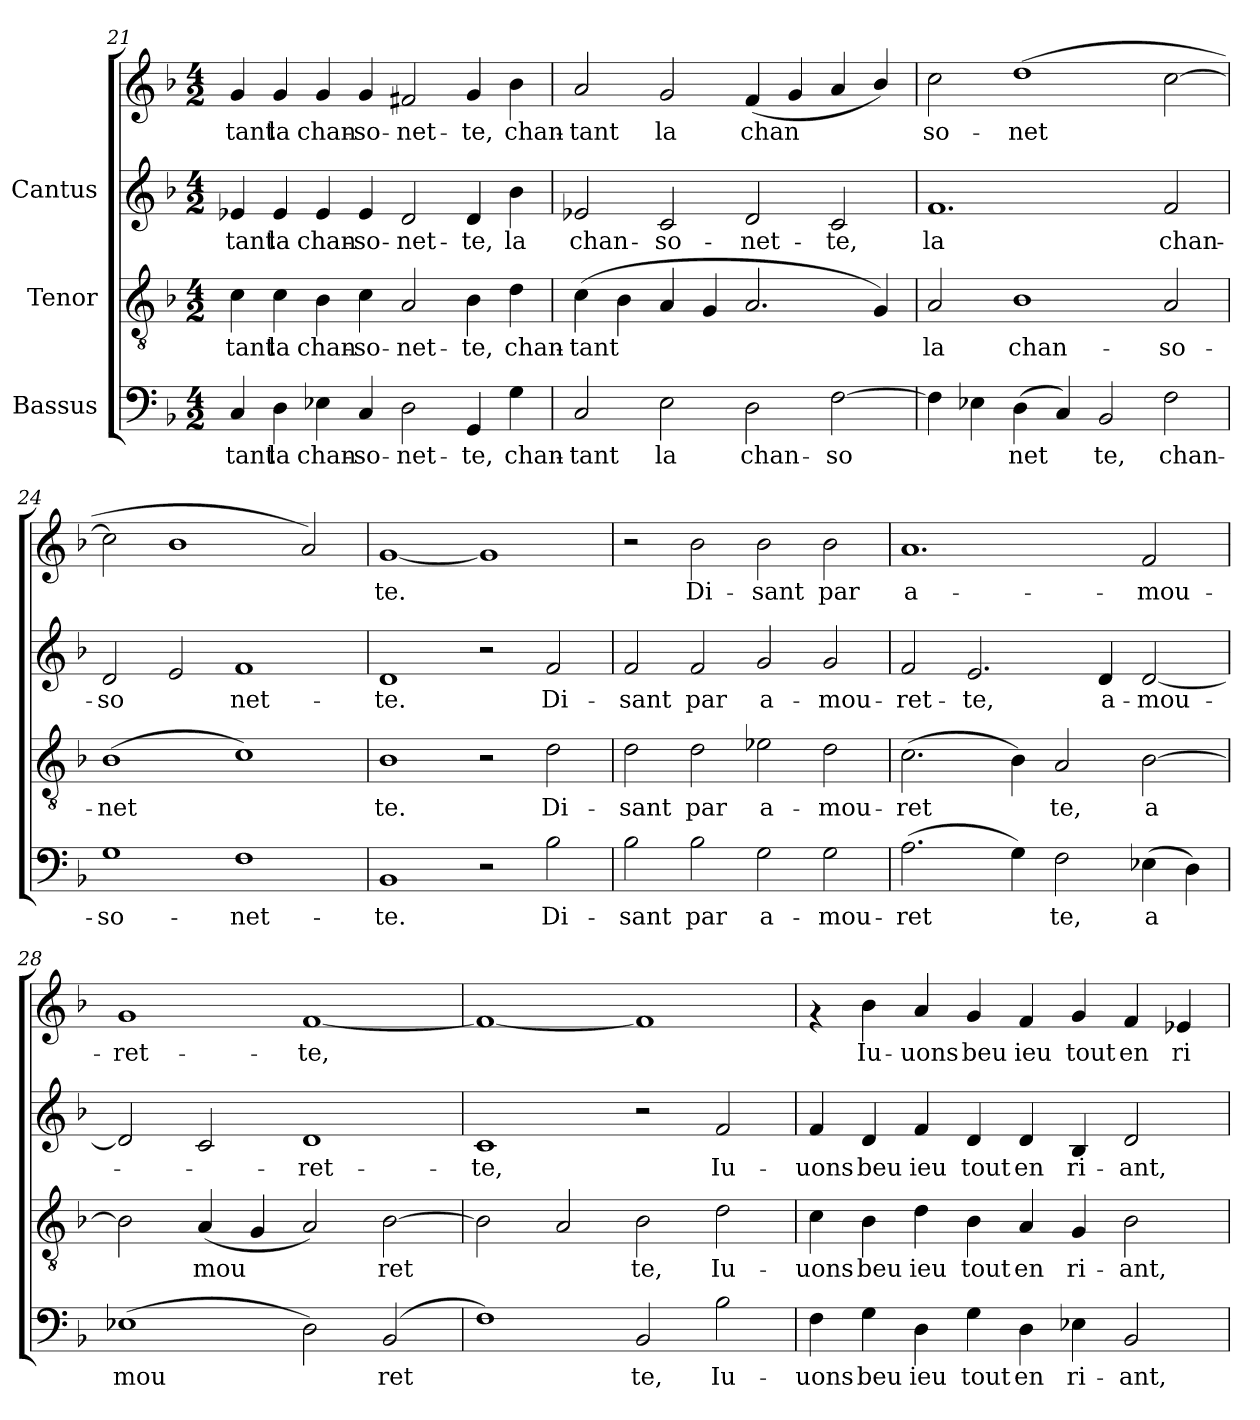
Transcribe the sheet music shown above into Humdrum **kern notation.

**kern	**text	**kern	**text	**kern	**text	**kern	**text
*part3	*part3	*part2	*part2	*part1	*part1	*part1	*part1
*staff4	*staff4	*staff3	*staff3	*staff2	*staff2	*staff1	*staff1
*I"Bassus	*	*I"Tenor	*	*I"Cantus	*	*	*
*clefF4	*	*clefGv2	*	*clefG2	*	*clefG2	*
*k[b-]	*	*k[b-]	*	*k[b-]	*	*k[b-]	*
*F:	*	*F:	*	*F:	*	*F:	*
*M4/2	*	*M4/2	*	*M4/2	*	*M4/2	*
=21	=21	=21	=21	=21	=21	=21	=21
!	!LO:LY:b:cj	!	!LO:LY:b:cj	!	!LO:LY:b:cj	!	!LO:LY:b:cj
4C/	-tant	4c\	-tant	4e-X/	-tant	4g/	-tant
!	!LO:LY:b:cj	!	!LO:LY:b:cj	!	!LO:LY:b:cj	!	!LO:LY:b:cj
4D\	la	4c\	la	4e-/	la	4g/	la
!	!LO:LY:b:cj	!	!LO:LY:b:cj	!	!LO:LY:b:cj	!	!LO:LY:b:cj
4E-X\	chan-	4B-\	chan-	4e-/	chan-	4g/	chan-
!	!LO:LY:b:cj	!	!LO:LY:b:cj	!	!LO:LY:b:cj	!	!LO:LY:b:cj
4C/	-so-	4c\	-so-	4e-/	-so-	4g/	-so-
!	!LO:LY:b:cj	!	!LO:LY:b:cj	!	!LO:LY:b:cj	!	!LO:LY:b:cj
2D\	-net-	2A/	-net-	2d/	-net-	2f#X/	-net-
!	!LO:LY:b:cj	!	!LO:LY:b:cj	!	!LO:LY:b:cj	!	!LO:LY:b:cj
4GG/	-te,	4B-\	-te,	4d/	-te,	4g/	-te,
!	!LO:LY:b:cj	!	!LO:LY:b:cj	!	!LO:LY:b:cj	!	!LO:LY:b:cj
4G\	chan-	4d\	chan-	4b-\	la	4b-\	chan-
!!LO:LB:g=z
=22	=22	=22	=22	=22	=22	=22	=22
!	!LO:LY:b:cj	!	!LO:LY:b:cj	!	!LO:LY:b:cj	!	!LO:LY:b:cj
2C/	-tant	(>4c\	-tant	2e-X/	-chan-	2a/	tant
!	!	!	!LO:LY:b:cj	!	!	!	!
.	.	4B-\	.	.	.	.	.
!	!LO:LY:b:cj	!	!LO:LY:b:cj	!	!LO:LY:b:cj	!	!LO:LY:b:cj
2E\	la	4A/	.	2c/	-so-	2g/	la
!	!	!	!LO:LY:b:cj	!	!	!	!
.	.	4G/	.	.	.	.	.
!	!LO:LY:b:cj	!	!LO:LY:b:cj	!	!LO:LY:b:cj	!	!LO:LY:b:cj
2D\	chan-	2.A/	.	2d/	-net-	(<4f/	chan-
!	!	!	!	!	!	!	!LO:LY:b:cj
.	.	.	.	.	.	4g/	--
!	!LO:LY:b:cj	!	!	!	!LO:LY:b:cj	!	!LO:LY:b:cj
[>2F\	-so-	.	.	2c/	-te,	4a/	--
!	!	!	!LO:LY:b:cj	!	!	!	!LO:LY:b:cj
.	.	4G/)	.	.	.	4b-/)	--
=23	=23	=23	=23	=23	=23	=23	=23
!	!LO:LY:b:cj	!	!LO:LY:b:cj	!	!LO:LY:b:cj	!	!LO:LY:b:cj
4F\]	-	2A/	la	1.f	-la	2cc\	so-
!	!LO:LY:b:cj	!	!	!	!	!	!
4E-X\	.	.	.	.	.	.	.
!	!LO:LY:b:cj	!	!LO:LY:b:cj	!	!	!	!LO:LY:b:cj
(>4D\	net-	1B-	chan-	.	.	(>1dd	-net-
!	!LO:LY:b:cj	!	!	!	!	!	!
4C/)	-	.	.	.	.	.	.
!	!LO:LY:b:cj	!	!	!	!	!	!
2BB-/	te,	.	.	.	.	.	.
!	!LO:LY:b:cj	!	!LO:LY:b:cj	!	!LO:LY:b:cj	!	!LO:LY:b:cj
2F\	chan-	2A/	-so-	2f/	chan-	[>2cc\	--
=24	=24	=24	=24	=24	=24	=24	=24
!	!LO:LY:b:cj	!	!LO:LY:b:cj	!	!LO:LY:b:cj	!	!
1G	-so-	(>1B-	-net-	2d/	-so-	2cc\]	.
!	!	!	!	!	!LO:LY:b:cj	!	!
.	.	.	.	2e/	-	1b-	.
!	!LO:LY:b:cj	!	!LO:LY:b:cj	!	!LO:LY:b:cj	!	!
1F	-net-	1c)	--	1f	net-	.	.
.	.	.	.	.	.	2a/)	.
=25	=25	=25	=25	=25	=25	=25	=25
!	!LO:LY:b:cj	!	!LO:LY:b:cj	!	!LO:LY:b:cj	!	!LO:LY:b:cj
1BB-	-te.	1B-	-te.	1d	te.	[<1g	-te.
!	!	!	!	!	!	!	!LO:LY:b:cj
2r	.	2r	.	2r	.	1g]	.
!	!LO:LY:b:cj	!	!LO:LY:b:cj	!	!LO:LY:b:cj	!	!
2B-\	Di-	2d\	Di-	2f/	Di-	.	.
!!LO:LB:g=z
=26	=26	=26	=26	=26	=26	=26	=26
!	!LO:LY:b:cj	!	!LO:LY:b:cj	!	!LO:LY:b:cj	!	!
2B-\	-sant	2d\	-sant	2f/	sant	2r	.
!	!LO:LY:b:cj	!	!LO:LY:b:cj	!	!LO:LY:b:cj	!	!LO:LY:b:cj
2B-\	par	2d\	par	2f/	par	2b-\	-Di-
!	!LO:LY:b:cj	!	!LO:LY:b:cj	!	!LO:LY:b:cj	!	!LO:LY:b:cj
2G\	a-	2e-X\	a-	2g/	a-	2b-\	-sant
!	!LO:LY:b:cj	!	!LO:LY:b:cj	!	!LO:LY:b:cj	!	!LO:LY:b:cj
2G\	-mou-	2d\	-mou-	2g/	-mou-	2b-\	par
=27	=27	=27	=27	=27	=27	=27	=27
!	!LO:LY:b:cj	!	!LO:LY:b:cj	!	!LO:LY:b:cj	!	!LO:LY:b:cj
(>2.A\	-ret-	(>2.c\	-ret-	2f/	-ret-	1.a	-a-
!	!	!	!	!	!LO:LY:b:cj	!	!
.	.	.	.	2.e/	-te,	.	.
!	!LO:LY:b:cj	!	!LO:LY:b:cj	!	!	!	!
4G\)	-	4B-\)	-	.	.	.	.
!	!LO:LY:b:cj	!	!LO:LY:b:cj	!	!	!	!
2F\	te,	2A/	te,	.	.	.	.
!	!	!	!	!	!LO:LY:b:cj	!	!
.	.	.	.	4d/	a-	.	.
!	!LO:LY:b:cj	!	!LO:LY:b:cj	!	!LO:LY:b:cj	!	!LO:LY:b:cj
(>4E-X\	a-	[>2B-\	a-	[<2d/	-mou-	2f/	-mou-
!	!LO:LY:b:cj	!	!	!	!	!	!
4D\)	--	.	.	.	.	.	.
=28	=28	=28	=28	=28	=28	=28	=28
!	!LO:LY:b:cj	!	!LO:LY:b:cj	!	!LO:LY:b:cj	!	!LO:LY:b:cj
(>1E-X	-mou-	2B-\]	-	2d/]	.	1g	-ret-
!	!	!	!LO:LY:b:cj	!	!LO:LY:b:cj	!	!
.	.	(<4A/	mou-	2c/	.	.	.
!	!	!	!LO:LY:b:cj	!	!	!	!
.	.	4G/	-	.	.	.	.
!	!LO:LY:b:cj	!	!LO:LY:b:cj	!	!LO:LY:b:cj	!	!LO:LY:b:cj
2D\)	-	2A/)	.	1d	ret-	[<1f	-te,
!	!LO:LY:b:cj	!	!LO:LY:b:cj	!	!	!	!
(<2BB-/	ret-	[>2B-\	ret-	.	.	.	.
=29	=29	=29	=29	=29	=29	=29	=29
!	!LO:LY:b:cj	!	!LO:LY:b:cj	!	!LO:LY:b:cj	!	!
1F)	-	2B-\]	-	1c	-te,	1f_<	.
!	!	!	!LO:LY:b:cj	!	!	!	!
.	.	2A/	.	.	.	.	.
!	!LO:LY:b:cj	!	!LO:LY:b:cj	!	!	!	!
2BB-/	te,	2B-\	te,	2r	.	1f]	.
!	!LO:LY:b:cj	!	!LO:LY:b:cj	!	!LO:LY:b:cj	!	!
2B-\	Iu-	2d\	Iu-	2f/	Iu-	.	.
!!LO:PB:g=z
=30	=30	=30	=30	=30	=30	=30	=30
!	!LO:LY:b:cj	!	!LO:LY:b:cj	!	!LO:LY:b:cj	!	!
4F\	-uons	4c\	-uons	4f/	-uons	4rf	.
!	!LO:LY:b:cj	!	!LO:LY:b:cj	!	!LO:LY:b:cj	!	!LO:LY:b:cj
4G\	beu	4B-\	beu	4d/	beu	4b-\	-Iu-
!	!LO:LY:b:cj	!	!LO:LY:b:cj	!	!LO:LY:b:cj	!	!LO:LY:b:cj
4D\	ieu	4d\	ieu	4f/	ieu	4a/	-uons
!	!LO:LY:b:cj	!	!LO:LY:b:cj	!	!LO:LY:b:cj	!	!LO:LY:b:cj
4G\	tout	4B-\	tout	4d/	tout	4g/	beu
!	!LO:LY:b:cj	!	!LO:LY:b:cj	!	!LO:LY:b:cj	!	!LO:LY:b:cj
4D\	en	4A/	en	4d/	en	4f/	ieu
!	!LO:LY:b:cj	!	!LO:LY:b:cj	!	!LO:LY:b:cj	!	!LO:LY:b:cj
4E-X\	ri-	4G/	ri-	4B-/	ri-	4g/	tout
!	!LO:LY:b:cj	!	!LO:LY:b:cj	!	!LO:LY:b:cj	!	!LO:LY:b:cj
2BB-/	-ant,	2B-\	-ant,	2d/	-ant,	4f/	en
!	!	!	!	!	!	!	!LO:LY:b:cj
.	.	.	.	.	.	4e-X/	ri-
=	=	=	=	=	=	=	=
*-	*-	*-	*-	*-	*-	*-	*-
